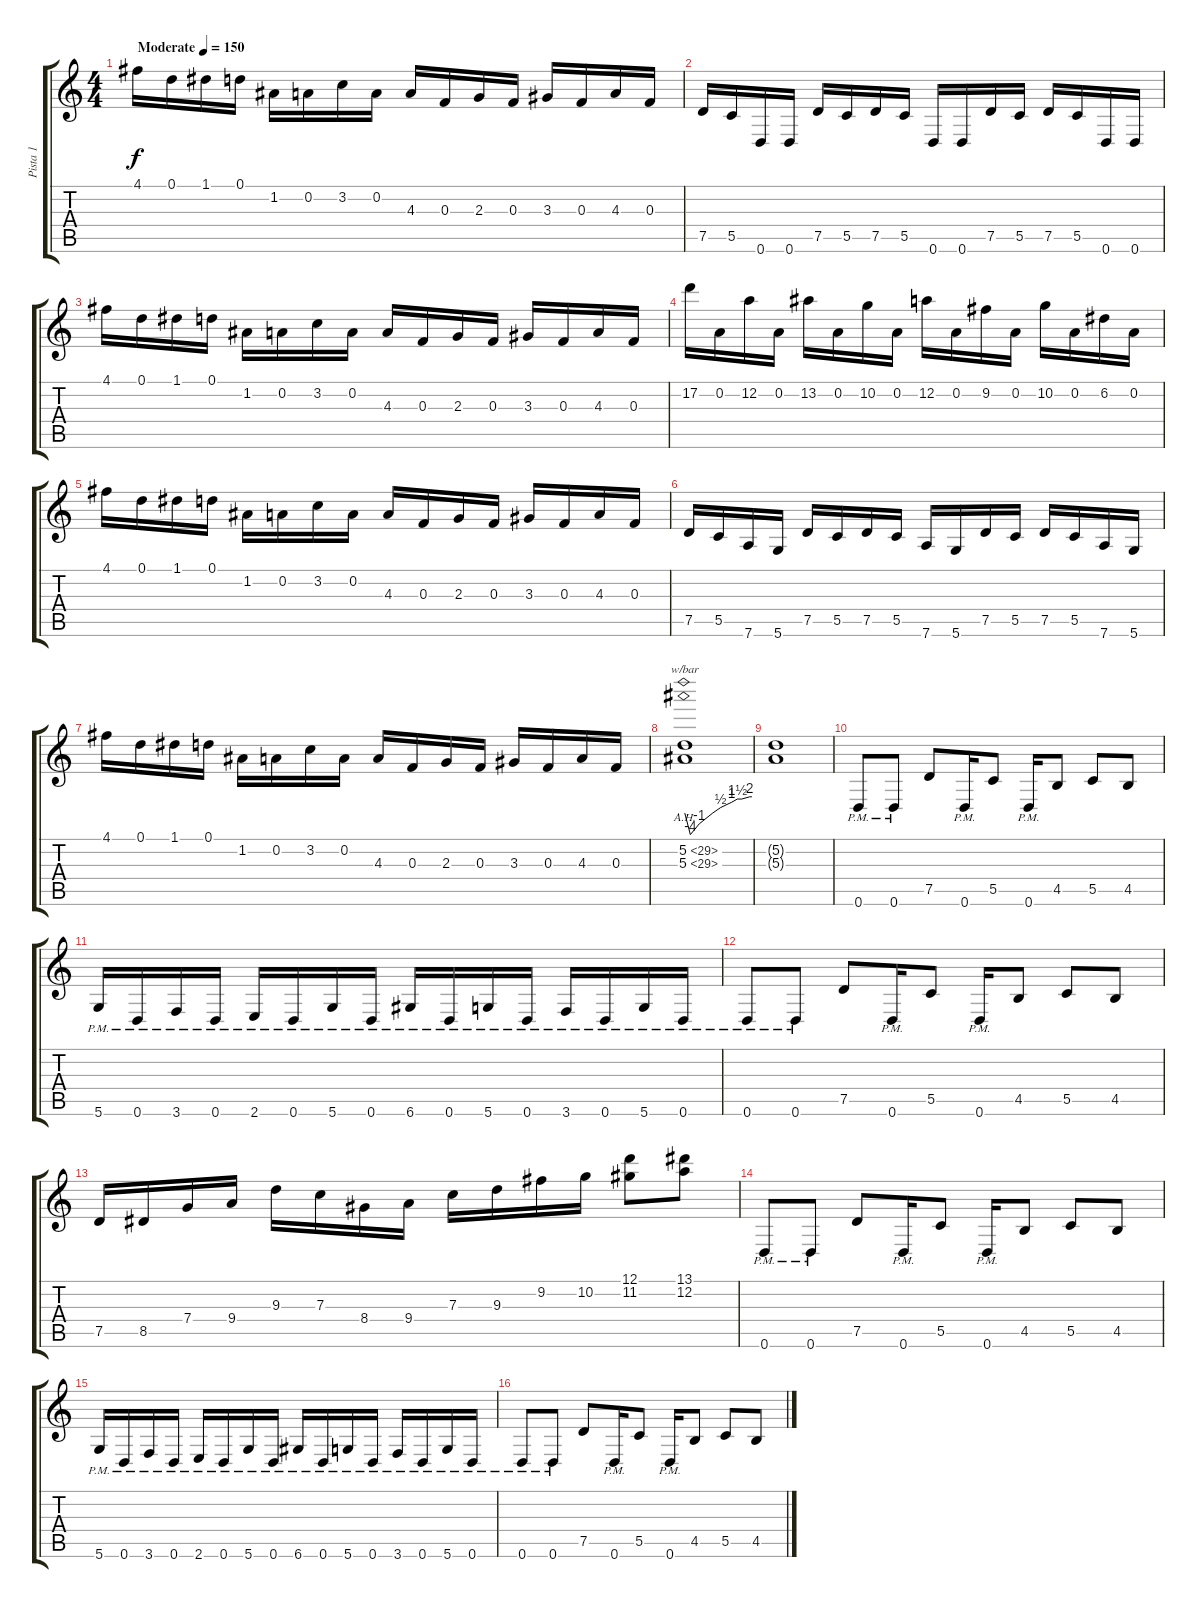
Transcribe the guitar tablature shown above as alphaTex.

\track ("Pista 1" "Pista 1") {instrument distortionguitar}
\staff {score tabs}
\tuning (D4 A3 F3 C3 G2 D2) {hide}
\ts (4 4)
\tempo (150 "Moderate")
\clef g2
\ks c
4.1.16{dy f instrument distortionguitar} 0.1.16 1.1.16 0.1.16 1.2.16 0.2.16 3.2.16 0.2.16 4.3.16 0.3.16 2.3.16 0.3.16 3.3.16 0.3.16 4.3.16 0.3.16 |
7.5.16 5.5.16 0.6.16 0.6.16 7.5.16 5.5.16 7.5.16 5.5.16 0.6.16 0.6.16 7.5.16 5.5.16 7.5.16 5.5.16 0.6.16 0.6.16 |
4.1.16 0.1.16 1.1.16 0.1.16 1.2.16 0.2.16 3.2.16 0.2.16 4.3.16 0.3.16 2.3.16 0.3.16 3.3.16 0.3.16 4.3.16 0.3.16 |
17.2.16{volume 9} 0.2.16 12.2.16 0.2.16 13.2.16 0.2.16 10.2.16 0.2.16 12.2.16 0.2.16 9.2.16 0.2.16 10.2.16 0.2.16 6.2.16 0.2.16 |
4.1.16{volume 16} 0.1.16 1.1.16 0.1.16 1.2.16 0.2.16 3.2.16 0.2.16 4.3.16 0.3.16 2.3.16 0.3.16 3.3.16 0.3.16 4.3.16 0.3.16 |
7.5.16 5.5.16 7.6.16 5.6.16 7.5.16 5.5.16 7.5.16 5.5.16 7.6.16 5.6.16 7.5.16 5.5.16 7.5.16 5.5.16 7.6.16 5.6.16 |
4.1.16 0.1.16 1.1.16 0.1.16 1.2.16 0.2.16 3.2.16 0.2.16 4.3.16 0.3.16 2.3.16 0.3.16 3.3.16 0.3.16 4.3.16 0.3.16 |
(5.2{ah 24} 5.3{ah 24}).1{tbe (custom default 0 0 5 -16 13 -4 25 0 32 2 42 4 47 6 51 6 58 8 60 8)} |
(5.2{t} 5.3{t}).1 |
0.6{pm}.8 0.6{pm}.8 7.5.8 0.6{pm}.16 5.5.8 0.6{pm}.16 4.5.8 5.5.8 4.5.8 |
5.6{pm}.16 0.6{pm}.16 3.6{pm}.16 0.6{pm}.16 2.6{pm}.16 0.6{pm}.16 5.6{pm}.16 0.6{pm}.16 6.6{pm}.16 0.6{pm}.16 5.6{pm}.16 0.6{pm}.16 3.6{pm}.16 0.6{pm}.16 5.6{pm}.16 0.6{pm}.16 |
0.6{pm}.8 0.6{pm}.8 7.5.8 0.6{pm}.16 5.5.8 0.6{pm}.16 4.5.8 5.5.8 4.5.8 |
7.5.16 8.5.16 7.4.16 9.4.16 9.3.16 7.3.16 8.4.16 9.4.16 7.3.16 9.3.16 9.2.16 10.2.16 (12.1 11.2).8 (13.1 12.2).8 |
0.6{pm}.8 0.6{pm}.8 7.5.8 0.6{pm}.16 5.5.8 0.6{pm}.16 4.5.8 5.5.8 4.5.8 |
5.6{pm}.16 0.6{pm}.16 3.6{pm}.16 0.6{pm}.16 2.6{pm}.16 0.6{pm}.16 5.6{pm}.16 0.6{pm}.16 6.6{pm}.16 0.6{pm}.16 5.6{pm}.16 0.6{pm}.16 3.6{pm}.16 0.6{pm}.16 5.6{pm}.16 0.6{pm}.16 |
0.6{pm}.8 0.6{pm}.8 7.5.8 0.6{pm}.16 5.5.8 0.6{pm}.16 4.5.8 5.5.8 4.5.8
